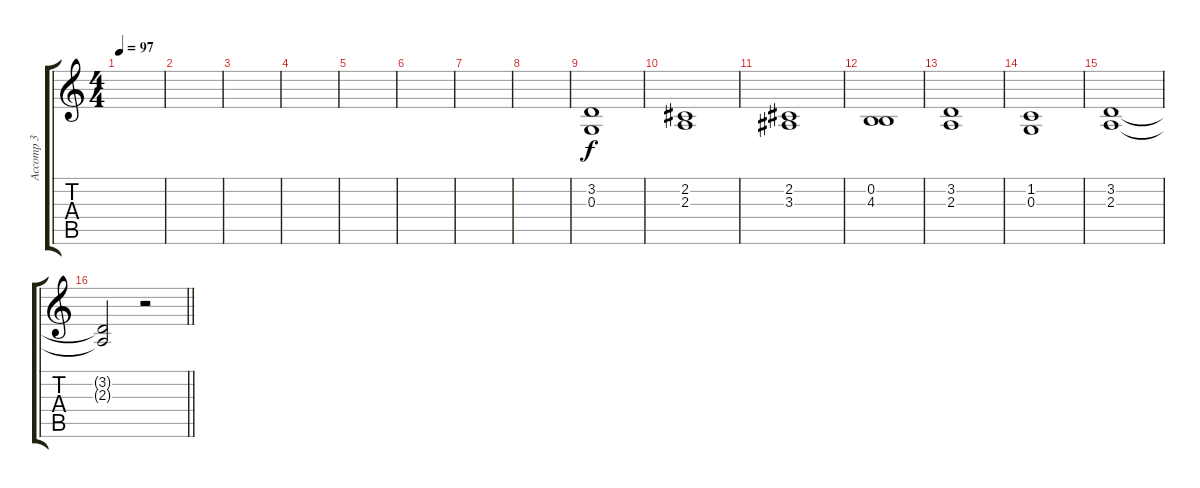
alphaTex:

\track ("Accomp 3" "Accomp 3") {instrument frenchhorn}
\staff {score tabs}
\tuning (E4 B3 G3 D3 A2 E2) {hide}
\ts (4 4)
\tempo 97
\clef g2
\ks c
|
|
|
|
|
|
|
|
(3.2 0.3).1 |
(2.2 2.3).1 |
(2.2 3.3).1 |
(0.2 4.3).1 |
(3.2 2.3).1 |
(1.2 0.3).1 |
(3.2 2.3).1 |
\barLineRight lightlight
(3.2{t} 2.3{t}).2 r.2
